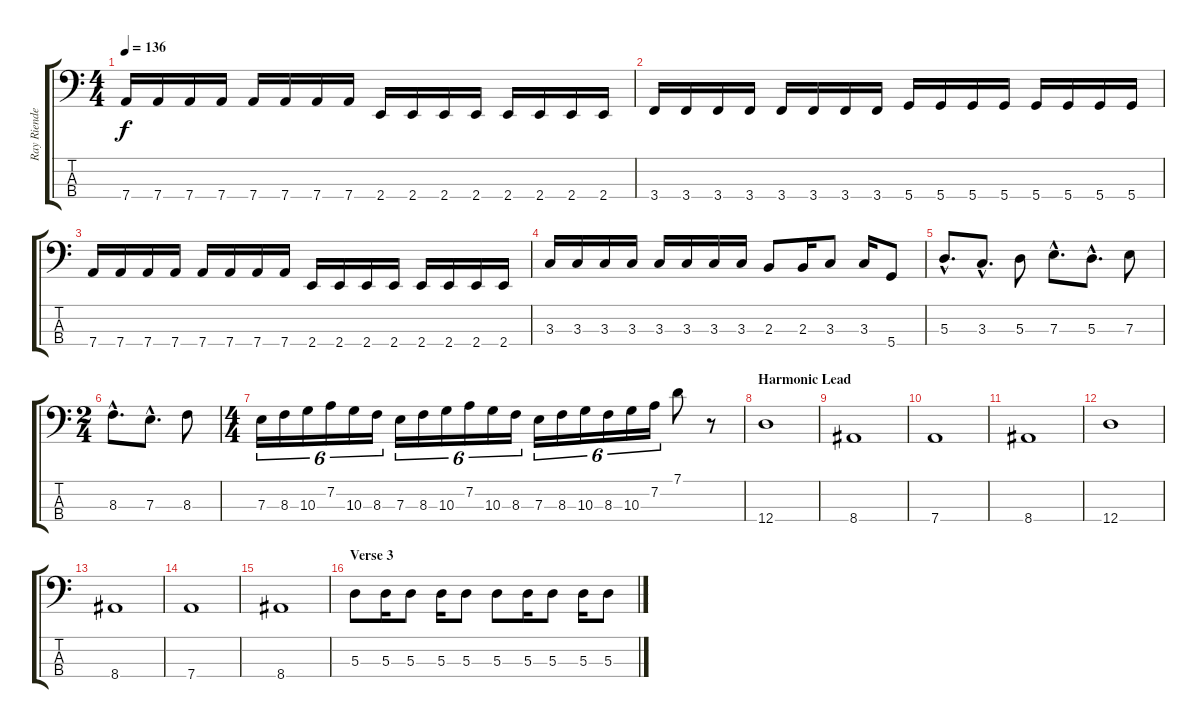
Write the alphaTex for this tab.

\track ("Ray Riendeau" "Ray Riende") {instrument electricbassfinger}
\staff {score tabs}
\tuning (G2 D2 A1 D1) {hide}
\ts (4 4)
\tempo 136
\clef f4
\ks c
7.4.16{dy f} 7.4.16 7.4.16 7.4.16 7.4.16 7.4.16 7.4.16 7.4.16 2.4.16 2.4.16 2.4.16 2.4.16 2.4.16 2.4.16 2.4.16 2.4.16 |
3.4.16 3.4.16 3.4.16 3.4.16 3.4.16 3.4.16 3.4.16 3.4.16 5.4.16 5.4.16 5.4.16 5.4.16 5.4.16 5.4.16 5.4.16 5.4.16 |
7.4.16 7.4.16 7.4.16 7.4.16 7.4.16 7.4.16 7.4.16 7.4.16 2.4.16 2.4.16 2.4.16 2.4.16 2.4.16 2.4.16 2.4.16 2.4.16 |
3.3.16 3.3.16 3.3.16 3.3.16 3.3.16 3.3.16 3.3.16 3.3.16 2.3.8 2.3.16 3.3.8 3.3.16 5.4.8 |
5.3{hac}.8{d} 3.3{hac}.8{d} 5.3.8 7.3{hac}.8{d} 5.3{hac}.8{d} 7.3.8 |
\ts (2 4)
8.3{hac}.8{d} 7.3{hac}.8{d} 8.3.8 |
\ts (4 4)
7.3.16{tu (6 4)} 8.3.16{tu (6 4)} 10.3.16{tu (6 4)} 7.2.16{tu (6 4)} 10.3.16{tu (6 4)} 8.3.16{tu (6 4)} 7.3.16{tu (6 4)} 8.3.16{tu (6 4)} 10.3.16{tu (6 4)} 7.2.16{tu (6 4)} 10.3.16{tu (6 4)} 8.3.16{tu (6 4)} 7.3.16{tu (6 4)} 8.3.16{tu (6 4)} 10.3.16{tu (6 4)} 8.3.16{tu (6 4)} 10.3.16{tu (6 4)} 7.2.16{tu (6 4)} 7.1.8 r.8 |
\section ("" "Harmonic Lead")
12.4.1 |
8.4.1 |
7.4.1 |
8.4.1 |
12.4.1 |
8.4.1 |
7.4.1 |
8.4.1 |
\section ("" "Verse 3")
5.3.8 5.3.16 5.3.8 5.3.16 5.3.8 5.3.8 5.3.16 5.3.8 5.3.16 5.3.8
